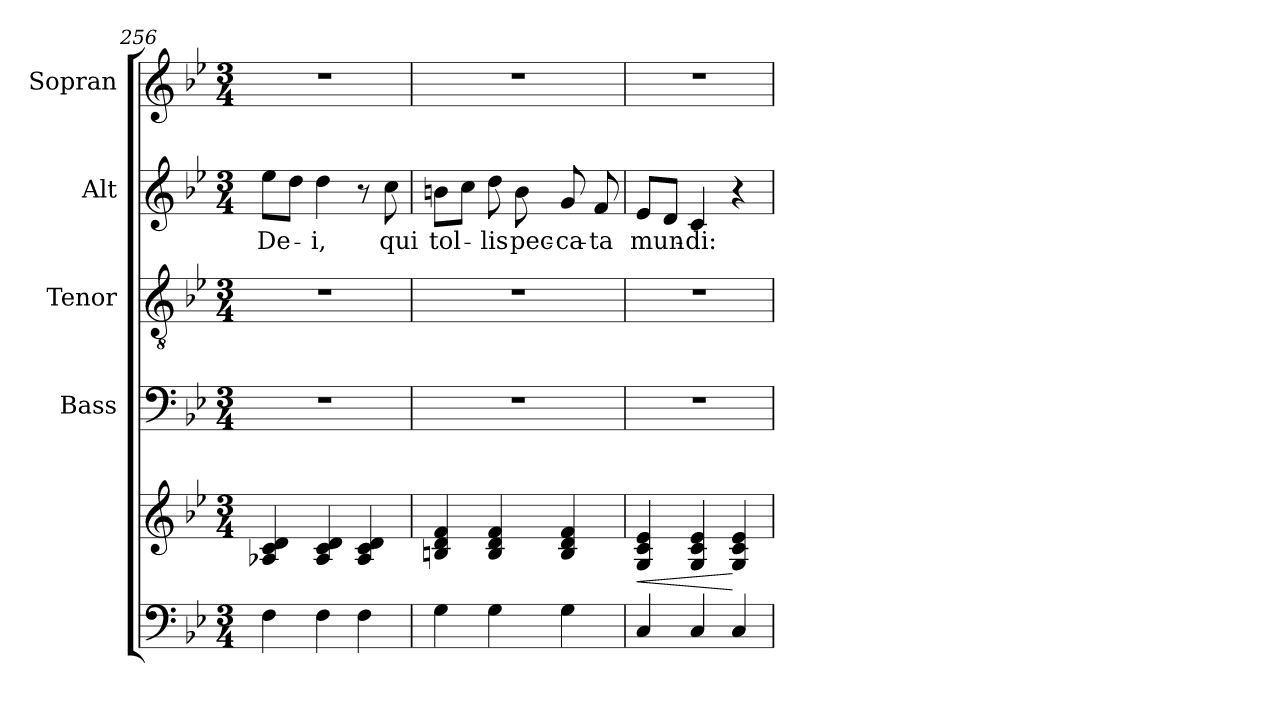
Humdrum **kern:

**kern	**kern	**dynam	**kern	**kern	**kern	**text	**kern
*part5	*part5	*part5	*part4	*part3	*part2	*part2	*part1
*staff6	*staff5	*staff5/6	*staff4	*staff3	*staff2	*staff2	*staff1
*	*	*	*I"Bass	*I"Tenor	*I"Alt	*	*I"Sopran
*	*	*	*I'B.	*I'T.	*I'A.	*	*I'S.
*clefF4	*clefG2	*	*clefF4	*clefGv2	*clefG2	*	*clefG2
*k[b-e-]	*k[b-e-]	*	*k[b-e-]	*k[b-e-]	*k[b-e-]	*	*k[b-e-]
*B-:	*B-:	*	*B-:	*B-:	*B-:	*	*B-:
*M3/4	*M3/4	*	*M3/4	*M3/4	*M3/4	*	*M3/4
=256	=256	=256	=256	=256	=256	=256	=256
!	!	!	!	!	!	!LO:LY:b	!
4F\	4A-X/ 4c/ 4d/	.	2.r	2.r	8ee-\L	De-	2.r
.	.	.	.	.	8dd\J	.	.
!	!	!	!	!	!	!LO:LY:b	!
4F\	4A-/ 4c/ 4d/	.	.	.	4dd\	-i,	.
4F\	4A-/ 4c/ 4d/	.	.	.	8r	.	.
!	!	!	!	!	!	!LO:LY:b	!
.	.	.	.	.	8cc\	qui	.
=257	=257	=257	=257	=257	=257	=257	=257
!	!	!	!	!	!	!LO:LY:b	!
4G\	4Bn/ 4d/ 4f/	.	2.r	2.r	8bn\L	tol-	2.r
.	.	.	.	.	8cc\J	.	.
!	!	!	!	!	!	!LO:LY:b	!
4G\	4B/ 4d/ 4f/	.	.	.	8dd\	-lis	.
!	!	!	!	!	!	!LO:LY:b	!
.	.	.	.	.	8b\	pec-	.
!	!	!	!	!	!	!LO:LY:b	!
4G\	4B/ 4d/ 4f/	.	.	.	8g/	-ca-	.
!	!	!	!	!	!	!LO:LY:b	!
.	.	.	.	.	8f/	-ta	.
!!LO:PB:g=z
=258	=258	=258	=258	=258	=258	=258	=258
!	!	!LO:HP:b	!	!	!	!LO:LY:b	!
4C/	4G/ 4c/ 4e-/	<	2.r	2.r	8e-/L	mun-	2.r
.	.	.	.	.	8d/J	.	.
!	!	!	!	!	!	!LO:LY:b	!
4C/	4G/ 4c/ 4e-/	.	.	.	4c/	-di:	.
4C/	4G/ 4c/ 4e-/	[	.	.	4r	.	.
=	=	=	=	=	=	=	=
*-	*-	*-	*-	*-	*-	*-	*-
